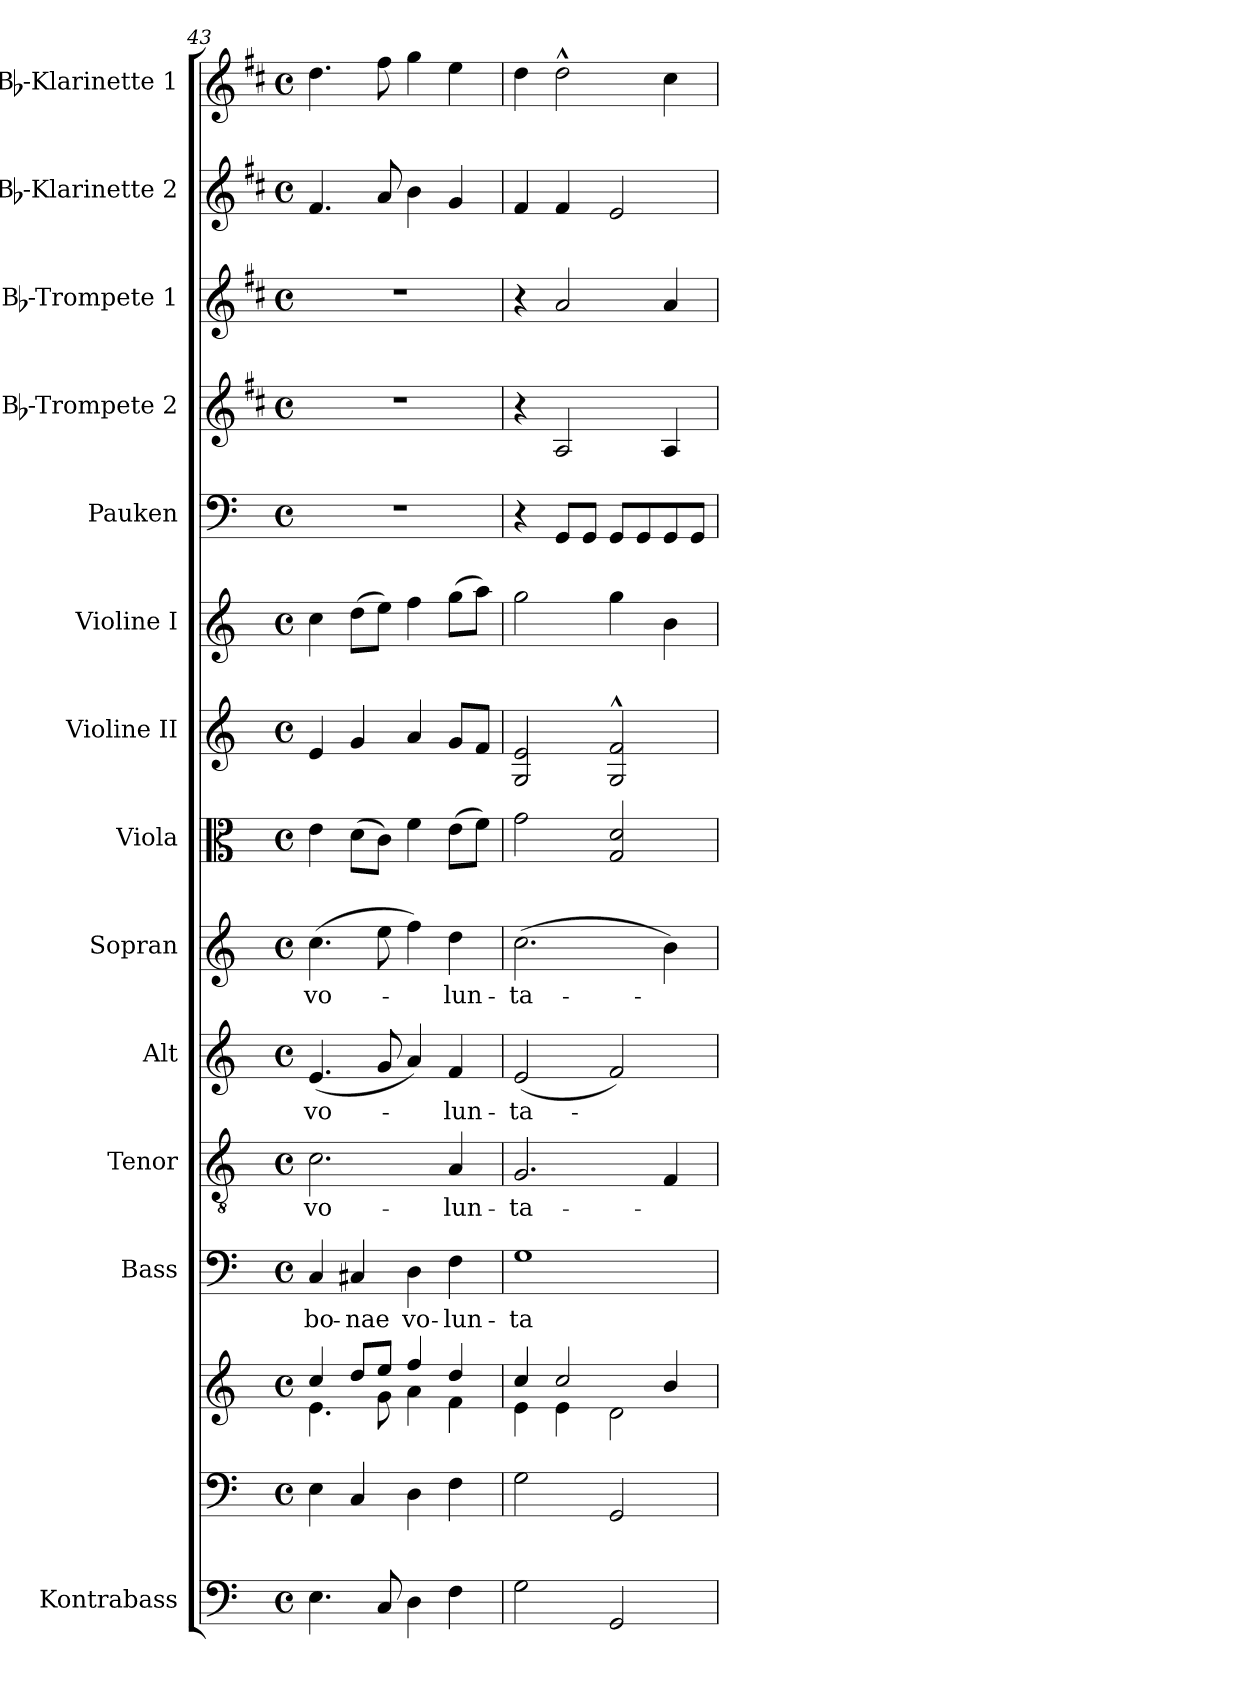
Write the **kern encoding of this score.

**kern	**kern	**kern	**kern	**text	**kern	**text	**kern	**text	**kern	**text	**kern	**kern	**kern	**kern	**kern	**kern	**kern	**kern
*part14	*part13	*part13	*part12	*part12	*part11	*part11	*part10	*part10	*part9	*part9	*part8	*part7	*part6	*part5	*part4	*part3	*part2	*part1
*staff15	*staff14	*staff13	*staff12	*staff12	*staff11	*staff11	*staff10	*staff10	*staff9	*staff9	*staff8	*staff7	*staff6	*staff5	*staff4	*staff3	*staff2	*staff1
*I"Kontrabass	*	*	*I"Bass	*	*I"Tenor	*	*I"Alt	*	*I"Sopran	*	*I"Viola	*I"Violine II	*I"Violine I	*I"Pauken	*I"Bb-Trompete 2	*I"Bb-Trompete 1	*I"Bb-Klarinette 2	*I"Bb-Klarinette 1
*I'Kb.	*	*	*I'B.	*	*I'T.	*	*I'A.	*	*I'S.	*	*I'Vla.	*I'Vl. II	*I'Vl. I	*I'Pk.	*I'Bb Trp. 2	*I'Bb Trp. 1	*I'Bb Kl. 2	*I'Bb Kl. 1
*clefF4	*clefF4	*clefG2	*clefF4	*	*clefGv2	*	*clefG2	*	*clefG2	*	*clefC3	*clefG2	*clefG2	*clefF4	*clefG2	*clefG2	*clefG2	*clefG2
*ITrd7c12	*	*	*	*	*	*	*	*	*	*	*	*	*	*	*ITrd1c2	*ITrd1c2	*ITrd1c2	*ITrd1c2
*k[]	*k[]	*k[]	*k[]	*	*k[]	*	*k[]	*	*k[]	*	*k[]	*k[]	*k[]	*k[]	*k[]	*k[]	*k[]	*k[]
*C:	*C:	*C:	*C:	*	*C:	*	*C:	*	*C:	*	*C:	*C:	*C:	*C:	*C:	*C:	*C:	*C:
*M4/4	*M4/4	*M4/4	*M4/4	*	*M4/4	*	*M4/4	*	*M4/4	*	*M4/4	*M4/4	*M4/4	*M4/4	*M4/4	*M4/4	*M4/4	*M4/4
*met(c)	*met(c)	*met(c)	*met(c)	*	*met(c)	*	*met(c)	*	*met(c)	*	*met(c)	*met(c)	*met(c)	*met(c)	*met(c)	*met(c)	*met(c)	*met(c)
=43	=43	=43	=43	=43	=43	=43	=43	=43	=43	=43	=43	=43	=43	=43	=43	=43	=43	=43
*	*	*^	*	*	*	*	*	*	*	*	*	*	*	*	*	*	*	*
!	!	!	!	!	!LO:LY:b	!	!LO:LY:b	!	!LO:LY:b	!	!LO:LY:b	!	!	!	!	!	!	!	!
4.EE\	4E\	4cc/	4.e\	4C/	bo-	2.c\	vo-	(<4.e/	vo-	(>4.cc\	vo-	4e\	4e/	4cc\	1r	1r	1r	4.e/	4.cc\
!	!	!	!	!	!LO:LY:b	!	!	!	!	!	!	!	!	!	!	!	!	!	!
.	4C/	8dd/L	.	4C#X/	-nae	.	.	.	.	.	.	(>8d\L	4g/	(>8dd\L	.	.	.	.	.
8CC/	.	8ee/J	8g\	.	.	.	.	8g/	.	8ee\	.	8c\J)	.	8ee\J)	.	.	.	8g/	8ee\
!	!	!	!	!	!LO:LY:b	!	!	!	!	!	!	!	!	!	!	!	!	!	!
4DD\	4D\	4ff/	4a\	4D\	vo-	.	.	4a/)	.	4ff\)	.	4f\	4a/	4ff\	.	.	.	4a\	4ff\
!	!	!	!	!	!LO:LY:b	!	!LO:LY:b	!	!LO:LY:b	!	!LO:LY:b	!	!	!	!	!	!	!	!
4FF\	4F\	4dd/	4f\	4F\	-lun-	4A/	-lun-	4f/	-lun-	4dd\	-lun-	(>8e\L	8g/L	(>8gg\L	.	.	.	4f/	4dd\
.	.	.	.	.	.	.	.	.	.	.	.	8f\J)	8f/J	8aa\J)	.	.	.	.	.
=44	=44	=44	=44	=44	=44	=44	=44	=44	=44	=44	=44	=44	=44	=44	=44	=44	=44	=44	=44
!	!	!	!	!	!LO:LY:b	!	!LO:LY:b	!	!LO:LY:b	!	!LO:LY:b	!	!	!	!	!	!	!	!
2GG\	2G\	4cc/	4e\	1G	-ta-	2.G/	-ta-	(<2e/	-ta-	(>2.cc\	-ta-	2g\	2G/ 2e/	2gg\	4r	4r	4r	4e/	4cc\
.	.	2cc/	4e\	.	.	.	.	.	.	.	.	.	.	.	8GG/L	2G/	2g/	4e/	2cc^^>\
.	.	.	.	.	.	.	.	.	.	.	.	.	.	.	8GG/J	.	.	.	.
2GGG/	2GG/	.	2d\	.	.	.	.	2f/)	.	.	.	2G/ 2d/	2G/^^> 2f/^^>	4gg\	8GG/L	.	.	2d/	.
.	.	.	.	.	.	.	.	.	.	.	.	.	.	.	8GG/	.	.	.	.
.	.	4b/	.	.	.	4F/	.	.	.	4b\)	.	.	.	4b\	8GG/	4G/	4g/	.	4b\
.	.	.	.	.	.	.	.	.	.	.	.	.	.	.	8GG/J	.	.	.	.
*	*	*v	*v	*	*	*	*	*	*	*	*	*	*	*	*	*	*	*	*
=	=	=	=	=	=	=	=	=	=	=	=	=	=	=	=	=	=	=
*-	*-	*-	*-	*-	*-	*-	*-	*-	*-	*-	*-	*-	*-	*-	*-	*-	*-	*-
